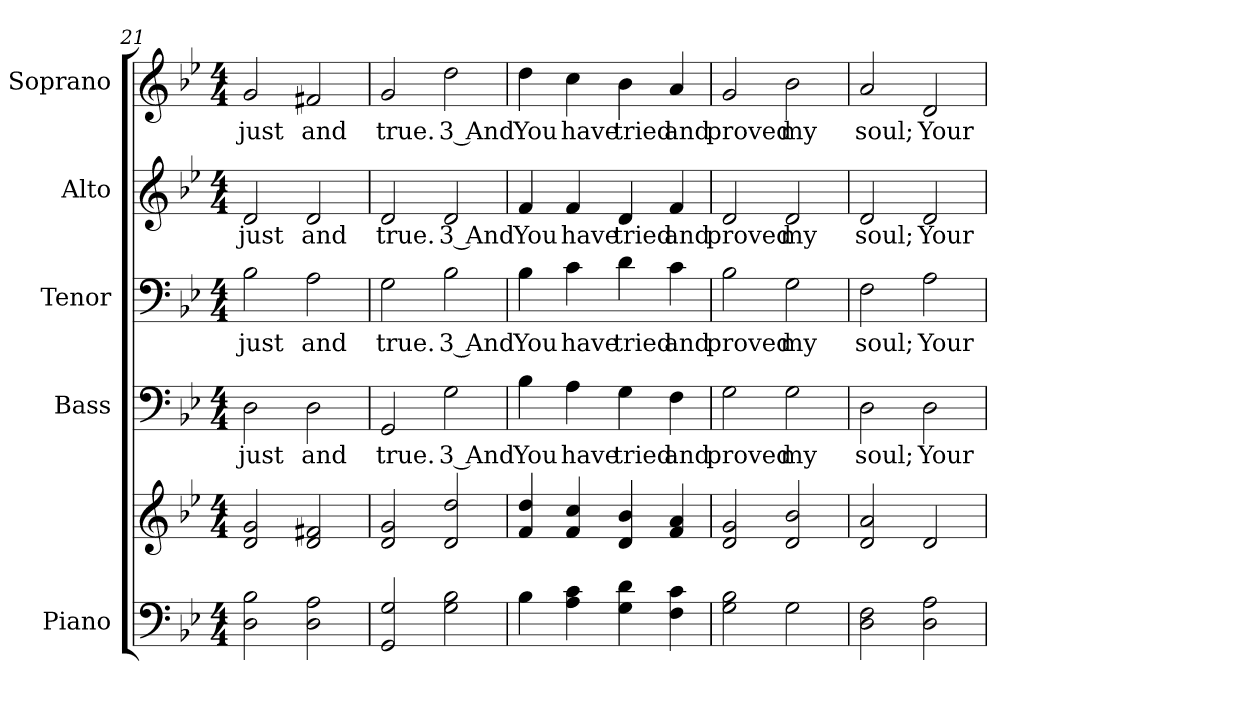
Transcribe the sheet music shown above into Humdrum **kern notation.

**kern	**kern	**kern	**text	**kern	**text	**kern	**text	**kern	**text
*part5	*part5	*part4	*part4	*part3	*part3	*part2	*part2	*part1	*part1
*staff6	*staff5	*staff4	*staff4	*staff3	*staff3	*staff2	*staff2	*staff1	*staff1
*I"Piano	*	*I"Bass	*	*I"Tenor	*	*I"Alto	*	*I"Soprano	*
*I'Pno.	*	*I'B.	*	*I'T.	*	*I'A.	*	*I'S.	*
*clefF4	*clefG2	*clefF4	*	*clefF4	*	*clefG2	*	*clefG2	*
*k[b-e-]	*k[b-e-]	*k[b-e-]	*	*k[b-e-]	*	*k[b-e-]	*	*k[b-e-]	*
*g:	*g:	*g:	*	*g:	*	*g:	*	*g:	*
*M4/4	*M4/4	*M4/4	*	*M4/4	*	*M4/4	*	*M4/4	*
=21	=21	=21	=21	=21	=21	=21	=21	=21	=21
!	!	!	!LO:LY:b:color=#000000	!	!	!	!	!	!
!	!	!	!	!	!LO:LY:b:color=#000000	!	!	!	!
!	!	!	!	!	!	!	!LO:LY:b:color=#000000	!	!
!	!	!	!	!	!	!	!	!	!LO:LY:b:color=#000000
2Di\ 2B-i	2di/ 2gi	2Di\	just	2B-i\	just	2di/	just	2gi/	just
!	!	!	!LO:LY:b:color=#000000	!	!	!	!	!	!
!	!	!	!	!	!LO:LY:b:color=#000000	!	!	!	!
!	!	!	!	!	!	!	!LO:LY:b:color=#000000	!	!
!	!	!	!	!	!	!	!	!	!LO:LY:b:color=#000000
2Di\ 2Ai	2di/ 2f#Xi	2Di\	and	2Ai\	and	2di/	and	2f#Xi/	and
=22	=22	=22	=22	=22	=22	=22	=22	=22	=22
!	!	!	!LO:LY:b:color=#000000	!	!	!	!	!	!
!	!	!	!	!	!LO:LY:b:color=#000000	!	!	!	!
!	!	!	!	!	!	!	!LO:LY:b:color=#000000	!	!
!	!	!	!	!	!	!	!	!	!LO:LY:b:color=#000000
2GGi/ 2Gi	2di/ 2gi	2GGi/	true.	2Gi\	true.	2di/	true.	2gi/	true.
!	!	!	!LO:LY:b:color=#000000	!	!	!	!	!	!
!	!	!	!	!	!LO:LY:b:color=#000000	!	!	!	!
!	!	!	!	!	!	!	!LO:LY:b:color=#000000	!	!
!	!	!	!	!	!	!	!	!	!LO:LY:b:color=#000000
2Gi\ 2B-i	2di/ 2ddi	2Gi\	3 And	2B-i\	3 And	2di/	3 And	2ddi\	3 And
!!LO:PB:g=z
=23	=23	=23	=23	=23	=23	=23	=23	=23	=23
!	!	!	!LO:LY:b:color=#000000	!	!	!	!	!	!
!	!	!	!	!	!LO:LY:b:color=#000000	!	!	!	!
!	!	!	!	!	!	!	!LO:LY:b:color=#000000	!	!
!	!	!	!	!	!	!	!	!	!LO:LY:b:color=#000000
4B-i\	4fi/ 4ddi	4B-i\	You	4B-i\	You	4fi/	You	4ddi\	You
!	!	!	!LO:LY:b:color=#000000	!	!	!	!	!	!
!	!	!	!	!	!LO:LY:b:color=#000000	!	!	!	!
!	!	!	!	!	!	!	!LO:LY:b:color=#000000	!	!
!	!	!	!	!	!	!	!	!	!LO:LY:b:color=#000000
4Ai\ 4ci	4fi/ 4cci	4Ai\	have	4ci\	have	4fi/	have	4cci\	have
!	!	!	!LO:LY:b:color=#000000	!	!	!	!	!	!
!	!	!	!	!	!LO:LY:b:color=#000000	!	!	!	!
!	!	!	!	!	!	!	!LO:LY:b:color=#000000	!	!
!	!	!	!	!	!	!	!	!	!LO:LY:b:color=#000000
4Gi\ 4di	4di/ 4b-i	4Gi\	tried	4di\	tried	4di/	tried	4b-i\	tried
!	!	!	!LO:LY:b:color=#000000	!	!	!	!	!	!
!	!	!	!	!	!LO:LY:b:color=#000000	!	!	!	!
!	!	!	!	!	!	!	!LO:LY:b:color=#000000	!	!
!	!	!	!	!	!	!	!	!	!LO:LY:b:color=#000000
4Fi\ 4ci	4fi/ 4ai	4Fi\	and	4ci\	and	4fi/	and	4ai/	and
=24	=24	=24	=24	=24	=24	=24	=24	=24	=24
!	!	!	!LO:LY:b:color=#000000	!	!	!	!	!	!
!	!	!	!	!	!LO:LY:b:color=#000000	!	!	!	!
!	!	!	!	!	!	!	!LO:LY:b:color=#000000	!	!
!	!	!	!	!	!	!	!	!	!LO:LY:b:color=#000000
2Gi\ 2B-i	2di/ 2gi	2Gi\	proved	2B-i\	proved	2di/	proved	2gi/	proved
!	!	!	!LO:LY:b:color=#000000	!	!	!	!	!	!
!	!	!	!	!	!LO:LY:b:color=#000000	!	!	!	!
!	!	!	!	!	!	!	!LO:LY:b:color=#000000	!	!
!	!	!	!	!	!	!	!	!	!LO:LY:b:color=#000000
2Gi\	2di/ 2b-i	2Gi\	my	2Gi\	my	2di/	my	2b-i\	my
=25	=25	=25	=25	=25	=25	=25	=25	=25	=25
!	!	!	!LO:LY:b:color=#000000	!	!	!	!	!	!
!	!	!	!	!	!LO:LY:b:color=#000000	!	!	!	!
!	!	!	!	!	!	!	!LO:LY:b:color=#000000	!	!
!	!	!	!	!	!	!	!	!	!LO:LY:b:color=#000000
2Di\ 2Fi	2di/ 2ai	2Di\	soul;	2Fi\	soul;	2di/	soul;	2ai/	soul;
!	!	!	!LO:LY:b:color=#000000	!	!	!	!	!	!
!	!	!	!	!	!LO:LY:b:color=#000000	!	!	!	!
!	!	!	!	!	!	!	!LO:LY:b:color=#000000	!	!
!	!	!	!	!	!	!	!	!	!LO:LY:b:color=#000000
2Di\ 2Ai	2di/	2Di\	Your	2Ai\	Your	2di/	Your	2di/	Your
=	=	=	=	=	=	=	=	=	=
*-	*-	*-	*-	*-	*-	*-	*-	*-	*-
